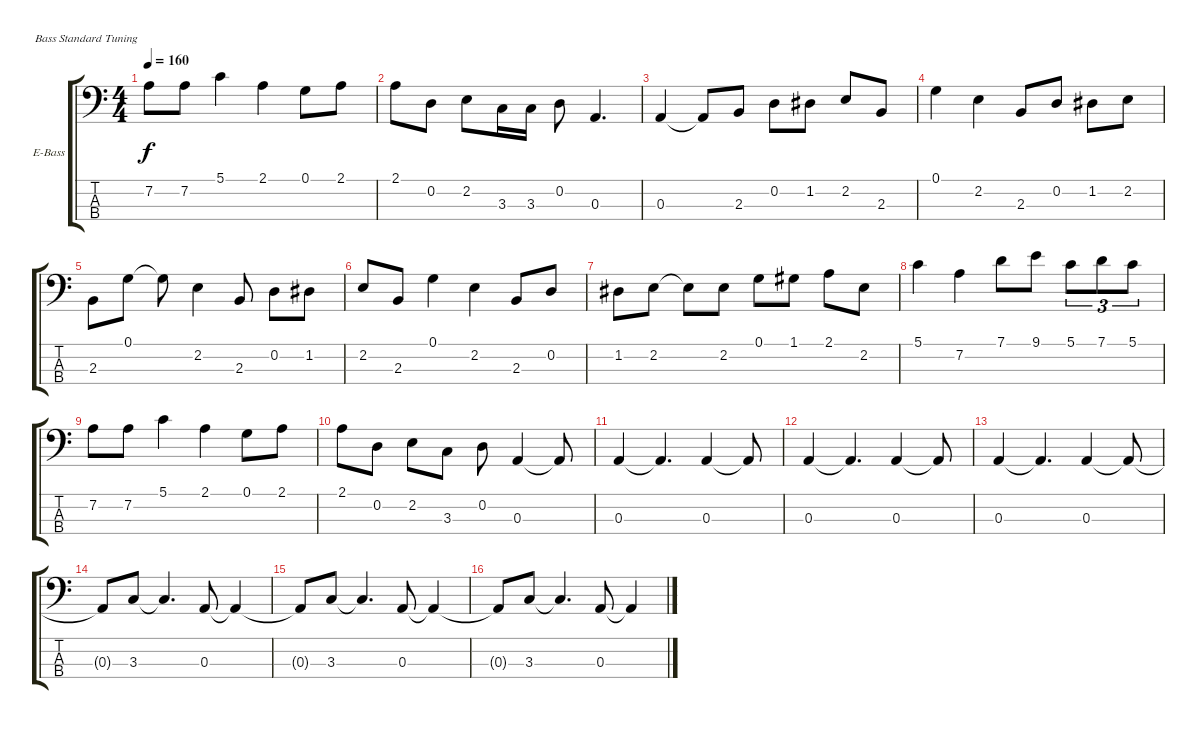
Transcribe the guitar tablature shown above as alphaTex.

\bracketExtendMode groupsimilarinstruments
\firstSystemTrackNameOrientation horizontal
\otherSystemsTrackNameOrientation horizontal
\track ("Bass" "E-Bass") {instrument electricbassfinger}
\staff {score tabs}
\tuning (G2 D2 A1 E1)
\ts (4 4)
\tempo 160
\clef f4
\ks c
7.2.8{dy f} 7.2.8 5.1.4 2.1.4 0.1.8 2.1.8 |
2.1.8 0.2.8 2.2.8 3.3.16 3.3.16 0.2.8 0.3.4{d} |
0.3.4 0.3{t}.8 2.3.8 0.2.8 1.2.8 2.2.8 2.3.8 |
0.1.4 2.2.4 2.3.8 0.2.8 1.2.8 2.2.8 |
2.3.8 0.1.8 0.1{t}.8 2.2.4 2.3.8 0.2.8 1.2.8 |
2.2.8 2.3.8 0.1.4 2.2.4 2.3.8 0.2.8 |
1.2.8 2.2.8 2.2{t}.8 2.2.8 0.1.8 1.1.8 2.1.8 2.2.8 |
5.1.4 7.2.4 7.1.8 9.1.8 5.1.8{tu (3 2)} 7.1.8{tu (3 2)} 5.1.8{tu (3 2)} |
7.2.8 7.2.8 5.1.4 2.1.4 0.1.8 2.1.8 |
2.1.8 0.2.8 2.2.8 3.3.8 0.2.8 0.3.4 0.3{t}.8 |
0.3.4 0.3{t}.4{d} 0.3.4 0.3{t}.8 |
0.3.4 0.3{t}.4{d} 0.3.4 0.3{t}.8 |
0.3.4 0.3{t}.4{d} 0.3.4 0.3{t}.8 |
0.3{t}.8 3.3.8 3.3{t}.4{d} 0.3.8 0.3{t}.4 |
0.3{t}.8 3.3.8 3.3{t}.4{d} 0.3.8 0.3{t}.4 |
0.3{t}.8 3.3.8 3.3{t}.4{d} 0.3.8 0.3{t}.4
